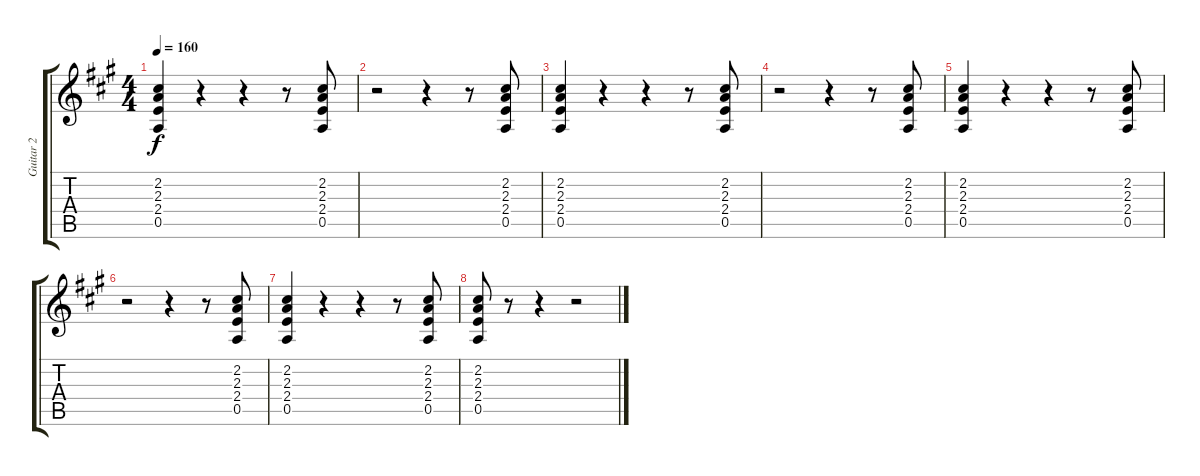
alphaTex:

\track ("Guitar 2" "Guitar 2") {instrument distortionguitar}
\staff {score tabs}
\tuning (E4 B3 G3 D3 A2 E2) {hide}
\ts (4 4)
\tempo 160
\clef g2
\ks a
(2.2 2.3 2.4 0.5).4{dy f} r.4 r.4 r.8 (2.2 2.3 2.4 0.5).8 |
r.2 r.4 r.8 (2.2 2.3 2.4 0.5).8 |
(2.2 2.3 2.4 0.5).4 r.4 r.4 r.8 (2.2 2.3 2.4 0.5).8 |
r.2 r.4 r.8 (2.2 2.3 2.4 0.5).8 |
(2.2 2.3 2.4 0.5).4 r.4 r.4 r.8 (2.2 2.3 2.4 0.5).8 |
r.2 r.4 r.8 (2.2 2.3 2.4 0.5).8 |
(2.2 2.3 2.4 0.5).4 r.4 r.4 r.8 (2.2 2.3 2.4 0.5).8 |
(2.2 2.3 2.4 0.5).8 r.8 r.4 r.2
